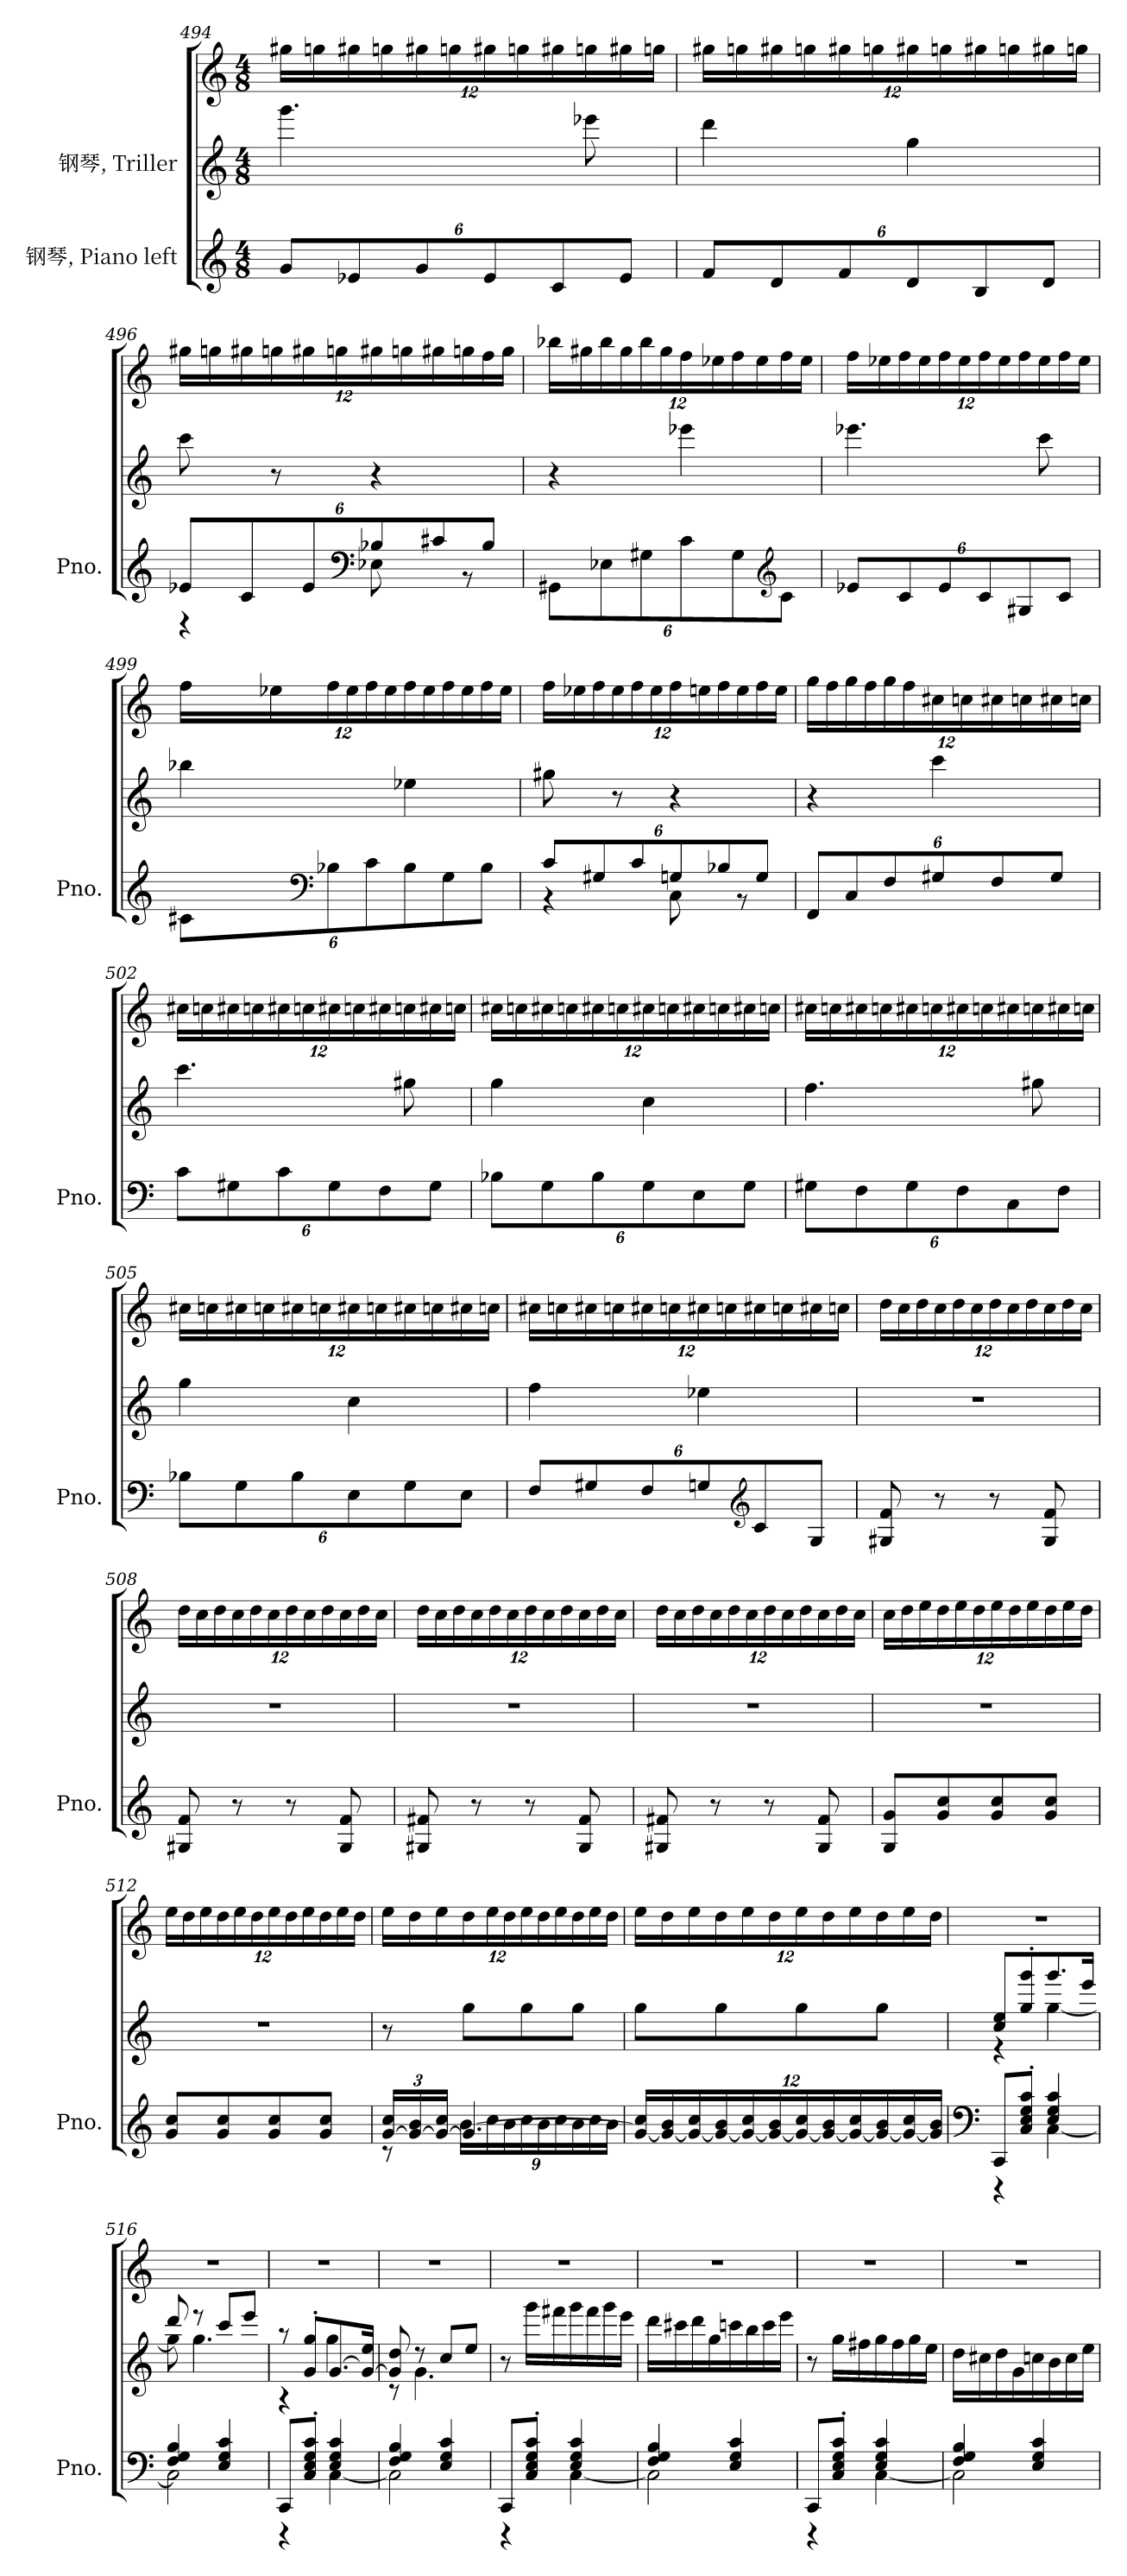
**kern	**kern	**kern
*part2	*part1	*part1
*staff3	*staff2	*staff1
*I"钢琴, Piano left	*I"钢琴, Triller	*
*I'Pno.	*	*
*clefG2	*clefG2	*clefG2
*k[]	*k[]	*k[]
*M4/8	*M4/8	*M4/8
*Xbrackettup	*	*Xbrackettup
=494	=494	=494
12g/L	4.ggg\	24gg#X\LL
*	*	*MM150
.	.	24ggn\
12e-X/	.	24gg#X\
*	*	*MM148
.	.	24ggn\
12g/	.	24gg#X\
.	.	24ggn\
12e-/	.	24gg#X\
.	.	24ggn\
*	*	*MM147
12c/	.	24gg#X\
*	*	*MM149
.	8eee-X\	24ggn\
*	*	*MM146
12e-/J	.	24gg#X\
.	.	24ggn\JJ
!!LO:LB:g=z
=495	=495	=495
12f/L	4ddd\	24gg#X\LL
.	.	24ggn\
*	*	*MM149
12d/	.	24gg#X\
*	*	*MM149
.	.	24ggn\
12f/	.	24gg#X\
*	*	*MM151
.	.	24ggn\
12d/	4gg\	24gg#X\
.	.	24ggn\
12B/	.	24gg#X\
.	.	24ggn\
*	*	*MM148
12d/J	.	24gg#X\
.	.	24ggn\JJ
=496	=496	=496
*	*	*MM146
*^	*	*
12e-X/L	4r	8ccc\	24gg#X\LL
*	*	*	*MM149
.	.	.	24ggn\
12c/	.	.	24gg#X\
*	*	*	*MM147
.	.	8r	24ggn\
12e-/	.	.	24gg#X\
.	.	.	24ggn\
*clefF4	*	*	*
*	*	*	*MM147
12B-X/	8E-X\	4r	24gg#X\
.	.	.	24ggn\
12c#X/	.	.	24gg#X\
*	*	*	*MM146
.	8r	.	24ggn\
*	*	*	*MM142
12B-/J	.	.	24ff\
*	*	*	*MM135
.	.	.	24gg\JJ
*v	*v	*	*
!!LO:LB:g=z
=497	=497	=497
*	*	*MM148
12GG#X\L	4r	24bb-X\LL
*	*	*MM150
.	.	24gg#X\
12E-X\	.	24bb-\
.	.	24gg#\
*	*	*MM149
12G#X\	.	24bb-\
.	.	24gg#\
12c\	4eee-X\	24ff\
.	.	24ee-X\
*	*	*MM149
12G#\	.	24ff\
.	.	24ee-\
*clefG2	*	*
*	*	*MM150
12c\J	.	24ff\
.	.	24ee-\JJ
=498	=498	=498
12e-X/L	4.eee-X\	24ff\LL
*	*	*MM150
.	.	24ee-X\
12c/	.	24ff\
*	*	*MM148
.	.	24ee-\
12e-/	.	24ff\
.	.	24ee-\
12c/	.	24ff\
.	.	24ee-\
*	*	*MM147
12G#X/	.	24ff\
*	*	*MM149
.	8ccc\	24ee-\
*	*	*MM146
12c/J	.	24ff\
.	.	24ee-\JJ
=499	=499	=499
12c#X\L	4bb-X\	24ff\LL
.	.	24ee-X\
*clefF4	*	*
*	*	*MM149
12B-X\	.	24ff\
*	*	*MM149
.	.	24ee-\
12c#\	.	24ff\
*	*	*MM151
.	.	24ee-\
12B-\	4ee-X\	24ff\
.	.	24ee-\
12G\	.	24ff\
.	.	24ee-\
*	*	*MM148
12B-\J	.	24ff\
.	.	24ee-\JJ
!!LO:PB:g=z
=500	=500	=500
*^	*	*
12c/L	4r	8gg#X\	24ff\LL
.	.	.	24ee-X\
12G#X/	.	.	24ff\
*	*	*	*MM146
.	.	8r	24ee-\
*	*	*	*MM149
12c/	.	.	24ff\
*	*	*	*MM147
.	.	.	24ee-\
*	*	*	*MM145
12Gn/	8C\	4r	24ff\
*	*	*	*MM148
.	.	.	24een\
12B-X/	.	.	24ff\
*	*	*	*MM147
.	8r	.	24ee\
12G/J	.	.	24ff\
.	.	.	24ee\JJ
*v	*v	*	*
=501	=501	=501
*	*	*MM148
12FF/L	4r	24gg\LL
*	*	*MM150
.	.	24ff\
12C/	.	24gg\
.	.	24ff\
*	*	*MM149
12F/	.	24gg\
.	.	24ff\
12G#X/	4ccc\	24cc#X\
.	.	24ccn\
*	*	*MM149
12F/	.	24cc#X\
.	.	24ccn\
*	*	*MM150
12G#/J	.	24cc#X\
.	.	24ccn\JJ
!!LO:LB:g=z
=502	=502	=502
12c\L	4.ccc\	24cc#X\LL
*	*	*MM150
.	.	24ccn\
12G#X\	.	24cc#X\
*	*	*MM148
.	.	24ccn\
12c\	.	24cc#X\
.	.	24ccn\
12G#\	.	24cc#X\
.	.	24ccn\
*	*	*MM147
12F\	.	24cc#X\
*	*	*MM149
.	8gg#X\	24ccn\
*	*	*MM146
12G#\J	.	24cc#X\
.	.	24ccn\JJ
=503	=503	=503
12B-X\L	4gg\	24cc#X\LL
.	.	24ccn\
*	*	*MM149
12G\	.	24cc#X\
*	*	*MM149
.	.	24ccn\
12B-\	.	24cc#X\
*	*	*MM151
.	.	24ccn\
12G\	4cc\	24cc#X\
.	.	24ccn\
12E\	.	24cc#X\
.	.	24ccn\
*	*	*MM148
12G\J	.	24cc#X\
.	.	24ccn\JJ
!!LO:LB:g=z
=504	=504	=504
12G#X\L	4.ff\	24cc#X\LL
.	.	24ccn\
12F\	.	24cc#X\
*	*	*MM146
.	.	24ccn\
*	*	*MM149
12G#\	.	24cc#X\
*	*	*MM147
.	.	24ccn\
*	*	*MM145
12F\	.	24cc#X\
*	*	*MM148
.	.	24ccn\
12C\	.	24cc#X\
*	*	*MM147
.	8gg#X\	24ccn\
12F\J	.	24cc#X\
.	.	24ccn\JJ
=505	=505	=505
12B-X\L	4gg\	24cc#X\LL
.	.	24ccn\
*	*	*MM149
12G\	.	24cc#X\
*	*	*MM149
.	.	24ccn\
12B-\	.	24cc#X\
*	*	*MM151
.	.	24ccn\
12E\	4cc\	24cc#X\
.	.	24ccn\
12G\	.	24cc#X\
.	.	24ccn\
*	*	*MM148
12E\J	.	24cc#X\
.	.	24ccn\JJ
!!LO:LB:g=z
=506	=506	=506
12F/L	4ff\	24cc#X\LL
.	.	24ccn\
12G#X/	.	24cc#X\
*	*	*MM146
.	.	24ccn\
*	*	*MM149
12F/	.	24cc#X\
*	*	*MM147
.	.	24ccn\
*	*	*MM145
12Gn/	4ee-X\	24cc#X\
*	*	*MM148
.	.	24ccn\
*clefG2	*	*
12c/	.	24cc#X\
*	*	*MM147
.	.	24ccn\
12G/J	.	24cc#X\
.	.	24ccn\JJ
=507	=507	=507
8G#X/ 8f/	2r	24dd\LL
.	.	24cc\
.	.	24dd\
8r	.	24cc\
.	.	24dd\
.	.	24cc\
8r	.	24dd\
.	.	24cc\
.	.	24dd\
8G#/ 8f/	.	24cc\
.	.	24dd\
.	.	24cc\JJ
!!LO:PB:g=z
=508	=508	=508
8G#X/ 8f/	2r	24dd\LL
.	.	24cc\
.	.	24dd\
8r	.	24cc\
.	.	24dd\
.	.	24cc\
8r	.	24dd\
.	.	24cc\
.	.	24dd\
8G#/ 8f/	.	24cc\
.	.	24dd\
.	.	24cc\JJ
=509	=509	=509
*	*	*MM152
8G#X/ 8f#X/	2r	24dd\LL
*	*	*MM154
.	.	24cc\
*	*	*MM151
.	.	24dd\
8r	.	24cc\
.	.	24dd\
*	*	*MM154
.	.	24cc\
*	*	*MM151
8r	.	24dd\
*	*	*MM151
.	.	24cc\
.	.	24dd\
8G#/ 8f#/	.	24cc\
.	.	24dd\
.	.	24cc\JJ
=510	=510	=510
*	*	*MM153
8G#X/ 8f#X/	2r	24dd\LL
.	.	24cc\
.	.	24dd\
8r	.	24cc\
.	.	24dd\
.	.	24cc\
8r	.	24dd\
.	.	24cc\
*	*	*MM152
.	.	24dd\
*	*	*MM150
8G#/ 8f#/	.	24cc\
.	.	24dd\
.	.	24cc\JJ
!!LO:LB:g=z
=511	=511	=511
*	*	*MM152
8G/ 8g/L	2r	24cc\LL
*	*	*MM153
.	.	24dd\
.	.	24ee\
*	*	*MM153
8g/ 8cc/	.	24dd\
.	.	24ee\
.	.	24dd\
8g/ 8cc/	.	24ee\
.	.	24dd\
.	.	24ee\
8g/ 8cc/J	.	24dd\
.	.	24ee\
.	.	24dd\JJ
=512	=512	=512
8g/ 8cc/L	2r	24ee\LL
*	*	*MM153
.	.	24dd\
.	.	24ee\
*	*	*MM158
8g/ 8cc/	.	24dd\
.	.	24ee\
.	.	24dd\
8g/ 8cc/	.	24ee\
.	.	24dd\
.	.	24ee\
*	*	*MM153
8g/ 8cc/J	.	24dd\
*	*	*MM149
.	.	24ee\
.	.	24dd\JJ
=513	=513	=513
*	*	*MM155
*^	*	*
[24g/ 24cc/LL	8r	8r	24ee\LL
24g/_ 24b/	.	.	24dd\
24g/_ 24cc/JJ	.	.	24ee\
*	*	*	*MM154
4.g/_	24b\LL	8gg\L	24dd\
*	*	*	*MM157
.	24cc\	.	24ee\
*	*	*	*MM153
.	24b\	.	24dd\
.	24cc\	8gg\	24ee\
*	*	*	*MM156
.	24b\	.	24dd\
.	24cc\	.	24ee\
.	24b\	8gg\J	24dd\
*	*	*	*MM155
.	24cc\	.	24ee\
.	24b\JJ	.	24dd\JJ
*v	*v	*	*
!!LO:LB:g=z
=514	=514	=514
24g/_ 24cc/LL	8gg\L	24ee\LL
24g/_ 24b/	.	24dd\
24g/_ 24cc/	.	24ee\
24g/_ 24b/	8gg\	24dd\
24g/_ 24cc/	.	24ee\
24g/_ 24b/	.	24dd\
*	*	*MM153
24g/_ 24cc/	8gg\	24ee\
*	*	*MM155
24g/_ 24b/	.	24dd\
*	*	*MM158
24g/_ 24cc/	.	24ee\
*	*	*MM153
24g/_ 24b/	8gg\J	24dd\
24g/_ 24cc/	.	24ee\
*	*	*MM154
24g/] 24b/JJ	.	24dd\JJ
=515	=515	=515
*clefF4	*	*
*	*	*MM128
*^	*^	*
8CC/L	4r	8cc/ 8ee/L	4r	2r
8C/' 8E/' 8G/' 8c/'J	.	8gg/' 8ggg/'	.	.
4E/ 4G/ 4c/	[4C\	8.ggg/	[4gg\	.
.	.	16eee/Jk	.	.
=516	=516	=516	=516	=516
*	*	*	*	*MM146
4F/ 4G/ 4B/	2C\]	8ddd/	8gg\]	2r
.	.	8r	4.gg\	.
4E/ 4G/ 4c/	.	8ccc/L	.	.
.	.	8eee/J	.	.
=517	=517	=517	=517	=517
*	*	*	*	*MM129
8CC/L	4r	8r	4r	2r
8C/' 8E/' 8G/' 8c/'J	.	8g/' 8gg/'L	.	.
4E/ 4G/ 4c/	[4C\	[8.g/	4gg\	.
.	.	16g/_ 16ee/Jk	.	.
!!LO:LB:g=z
=518	=518	=518	=518	=518
*	*	*	*	*MM145
4F/ 4G/ 4B/	2C\]	8g/] 8dd/	8r	2r
.	.	8r	4.g\	.
4E/ 4G/ 4c/	.	8cc/L	.	.
.	.	8ee/J	.	.
*	*	*v	*v	*
=519	=519	=519	=519
*	*	*	*MM151
8CC/L	4r	8r	2r
8C/' 8E/' 8G/' 8c/'J	.	16ggg\LL	.
.	.	16fff#X\	.
4E/ 4G/ 4c/	[4C\	16ggg\	.
.	.	16fff#\	.
.	.	16ggg\	.
.	.	16eee\JJ	.
=520	=520	=520	=520
*	*	*	*MM152
4F/ 4G/ 4B/	2C\]	16ddd\LL	2r
.	.	16ccc#X\	.
.	.	16ddd\	.
.	.	16gg\	.
4E/ 4G/ 4c/	.	16cccn\	.
.	.	16bb\	.
.	.	16ccc\	.
.	.	16eee\JJ	.
=521	=521	=521	=521
*	*	*	*MM153
8CC/L	4r	8r	2r
8C/' 8E/' 8G/' 8c/'J	.	16gg\LL	.
.	.	16ff#X\	.
4E/ 4G/ 4c/	[4C\	16gg\	.
.	.	16ff#\	.
.	.	16gg\	.
.	.	16ee\JJ	.
!!LO:PB:g=z
=522	=522	=522	=522
4F/ 4G/ 4B/	2C\]	16dd\LL	2r
.	.	16cc#X\	.
.	.	16dd\	.
.	.	16g\	.
4E/ 4G/ 4c/	.	16ccn\	.
.	.	16b\	.
.	.	16cc\	.
.	.	16ee\JJ	.
*v	*v	*	*
=	=	=
*-	*-	*-
